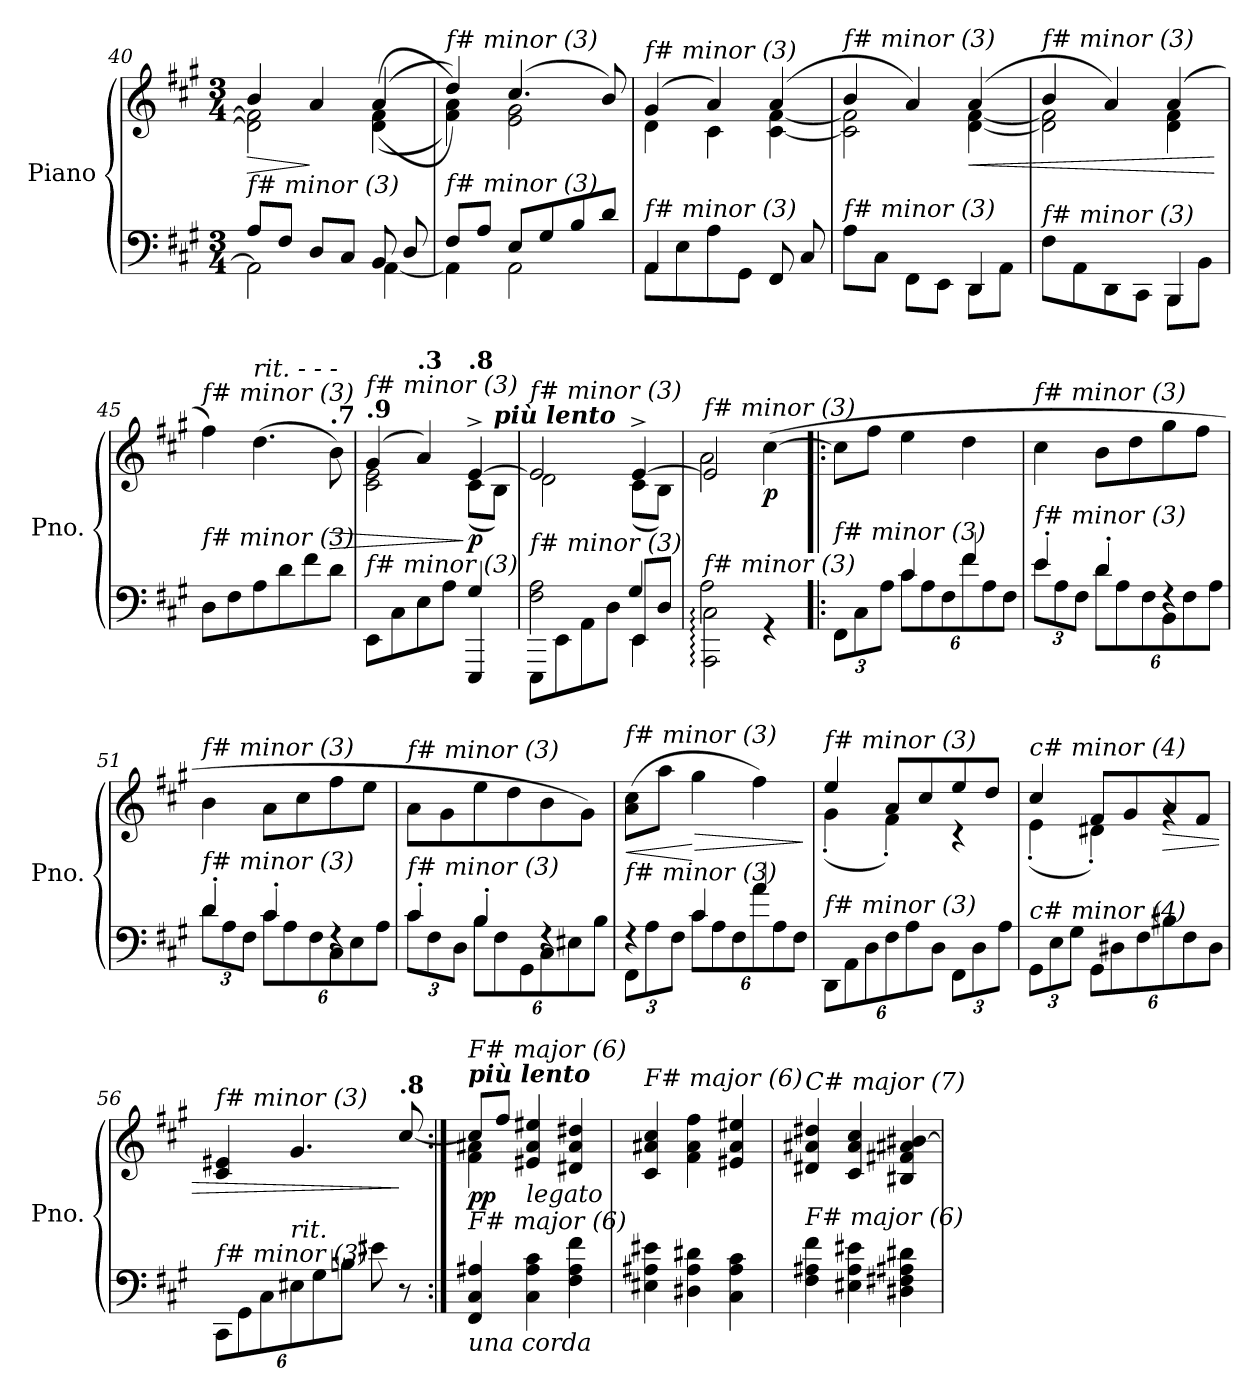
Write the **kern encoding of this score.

**kern	**kern	**dynam
*part1	*part1	*part1
*staff2	*staff1	*staff1/2
*I"Piano	*	*
*I'Pno.	*	*
*clefF4	*clefG2	*
*k[f#c#g#]	*k[f#c#g#]	*
*M3/4	*M3/4	*
=40	=40	=40
*^	*	*
!	!	!LO:TX:i:t=f# minor (3)	!
!LO:TX:i:t=f# minor (3)	!	!	!
!	!	!	!LO:HP:b
*	*	*^	*
8A/L	2AA\]	4b/	2d\] 2f#\]	>
8F#/J	.	.	.	.
8D/L	.	4a/	.	]
8C#/J	.	.	.	.
8BB/	[4AA\	(>(>4a/	(<(<4d\ 4f#\	.
8D/	.	.	.	.
=41	=41	=41	=41	=41
!	!	!LO:TX:i:t=f# minor (3)	!	!
!LO:TX:i:t=f# minor (3)	!	!	!	!
8F#/L	4AA\]	4dd/))	4f#\ 4a\))	.
8A/J	.	.	.	.
8E/L	2AA\	(>4.cc#/	2e\ 2g#\	.
8G#/	.	.	.	.
8B/	.	.	.	.
8d/J	.	8b/)	.	.
=42	=42	=42	=42	=42
!	!	!LO:TX:i:t=f# minor (3)	!	!
!LO:TX:i:t=f# minor (3)	!	!	!	!
4AA/	8AA\L	(>4g#/	4d\	.
.	8E\	.	.	.
4ryy	8A\	4a/)	4c#\	.
.	8GG#\J	.	.	.
8FF#/	4FF#/	(>4a/	[4c#\ [4f#\	.
8C#/	.	.	.	.
=43	=43	=43	=43	=43
!	!	!LO:TX:i:t=f# minor (3)	!	!
!LO:TX:i:t=f# minor (3)	!	!	!	!
8A\L	2ryy	4b/	2c#\] 2f#\]	.
8C#\J	.	.	.	.
8FF#\L	.	4a/)	.	.
8EE\J	.	.	.	.
!	!	!	!	!LO:HP:b
8DD\L	4DD/	(>4a/	[4d\ [4f#\	<
8AA\J	.	.	.	.
!!LO:PB:g=z	!!
=44	=44	=44	=44	=44
!	!	!LO:TX:i:t=f# minor (3)	!	!
!LO:TX:i:t=f# minor (3)	!	!	!	!
8F#\L	2ryy	4b/	2d\] 2f#\]	.
8AA\	.	.	.	.
8DD\	.	4a/)	.	.
8CC#\J	.	.	.	.
8BBB\L	4BBB/	(>4a/	4d\ 4f#\	.
8BB\J	.	.	.	.
*v	*v	*	*	*
*	*v	*v	*
.	.	[
=45	=45	=45
!	!LO:TX:i:t=f# minor (3)	!
!LO:TX:i:t=f# minor (3)	!	!
8D\L	4ff#\)	.
8F#\	.	.
*	*MM75	*
!	!LO:TX:a:i:t=rit.         -          -          -	!
8A\	(>4.dd\	.
8d\	.	.
8f#\	.	.
*	*MM66	*
!	!LO:TX:a:B:t=.7	!
!	!	!LO:HP:b
8d\J	8b\)	>
=46	=46	=46
*	*MM63	*
*^	*^	*
!	!	!LO:TX:a:B:t=.9	!	!
!	!	!LO:TX:i:t=f# minor (3)	!	!
!LO:TX:i:t=f# minor (3)	!	!	!	!
8EE\L	2ryy	(>4g#/	2c#\ 2e\	.
8C#\	.	.	.	.
*	*	*MM58	*	*
!	!	!LO:TX:a:B:t=.3	!	!
8E\	.	4a/)	.	.
8A\J	.	.	.	.
*	*	*MM52	*	*
!	!	!LO:TX:a:B:t=.8	!	!
!	!	!	!	!LO:DY:n=1:b
4EEE/	4G#/	[4e^/	(<8c#\L	] p
!	!	!	!LO:TX:a:Bi:t=più lento	!
.	.	.	8B\J)	.
=47	=47	=47	=47	=47
*	*^	*	*	*
!	!	!	!LO:TX:i:t=f# minor (3)	!	!
!LO:TX:i:t=f# minor (3)	!	!	!	!	!
8EEE\L	2F#\ 2A\	2ryy	2e/]	2d\	.
8EE\	.	.	.	.	.
8AA\	.	.	.	.	.
8D\J	.	.	.	.	.
8EE/L	4EE\	4G#/	[4e^/	(<8c#\L	.
8D/J	.	.	.	8B\J)	.
=48	=48	=48	=48	=48	=48
*	*	*	*	*^	*
!	!	!	!LO:TX:i:t=f# minor (3)	!	!	!
!LO:TX:i:t=f# minor (3)	!	!	!	!	!	!
2ryy	2AAA\: 2C#\:	2A\	2e/]	2a\	2ryy	.
!	!	!	!	!	!	!LO:DY:b
4ryy	4rGG	4ryy	(>[4cc#\	4ryy	4ryy	p
*	*v	*v	*	*	*	*
*	*	*v	*v	*v	*
!!LO:PB:g=z
=49!|:	=49!|:	=49!|:	=49!|:
*	*Xbrackettup	*	*
*	*^	*^	*
*	*	*	*	*^	*
!	!	!	!LO:TX:a:B:t=in tempo	!	!	!
!	!	!	!LO:TX:i:t=f# minor (3)	!	!	!
!LO:TX:i:t=f# minor (3)	!	!	!	!	!	!
*	*v	*v	*	*	*	*
*	*	*v	*v	*v	*
4ryy	12FF#\L	8cc#\L]	.
.	12C#\	.	.
.	.	8ff#\J	.
.	12A\J	.	.
4c#/	12c#\L	4ee\	.
.	12A\	.	.
.	12F#\	.	.
4f#/	12f#\	4dd\	.
.	12A\	.	.
.	12F#\J	.	.
=50	=50	=50	=50
!	!	!LO:TX:i:t=f# minor (3)	!
!LO:TX:i:t=f# minor (3)	!	!	!
4e'/	12e\L	4cc#\	.
.	12A\	.	.
.	12F#\J	.	.
4d'/	12d\L	8b\L	.
.	12A\	.	.
.	.	8dd\	.
.	12F#\	.	.
4rF	12BB\	8gg#\	.
.	12F#\	.	.
.	.	8ff#\J	.
.	12A\J	.	.
=51	=51	=51	=51
!	!	!LO:TX:i:t=f# minor (3)	!
!LO:TX:i:t=f# minor (3)	!	!	!
4d'/	12d\L	4b\	.
.	12A\	.	.
.	12F#\J	.	.
4c#'/	12c#\L	8a\L	.
.	12A\	.	.
.	.	8cc#\	.
.	12F#\	.	.
4rF	12C#\	8ff#\	.
.	12E\	.	.
.	.	8ee\J	.
.	12A\J	.	.
=52	=52	=52	=52
!	!	!LO:TX:i:t=f# minor (3)	!
!LO:TX:i:t=f# minor (3)	!	!	!
4c#'/	12c#\L	8a\L	.
.	12F#\	.	.
.	.	8g#\	.
.	12D\J	.	.
4B'/	12B\L	8ee\	.
.	12F#\	.	.
.	.	8dd\	.
.	12GG#\	.	.
4rF	12C#\	8b\	.
.	12E#X\	.	.
.	.	8g#\J)	.
.	12B\J	.	.
!!LO:LB:g=z
=53	=53	=53	=53
!	!	!LO:TX:i:t=f# minor (3)	!
!LO:TX:i:t=f# minor (3)	!	!	!
!	!	!	!LO:HP:b
4rF	12FF#\L	(>8a\ 8cc#\L	<
.	12A\	.	.
.	.	8aa\J	.
.	12F#\J	.	.
!	!	!	!LO:HP:n=1:b
4c#/	12c#\L	4gg#\	[ >
.	12A\	.	.
.	12F#\	.	.
4a/	12a\	4ff#\)	.
.	12A\	.	.
.	12F#\J	.	.
*v	*v	*	*
.	.	]
=54	=54	=54
*	*^	*
!	!LO:TX:i:t=f# minor (3)	!	!
!LO:TX:i:t=f# minor (3)	!	!	!
12DD\L	(>4ee/	(<4g#'\	.
12AA\	.	.	.
12D\	.	.	.
12F#\	8a/L	4f#'\)	.
12A\	.	.	.
.	8cc#/	.	.
12D\J	.	.	.
12FF#\L	8ee/	4r	.
12D\	.	.	.
.	8dd/J	.	.
12A\J	.	.	.
=55	=55	=55	=55
!	!LO:TX:i:t=c# minor (4)	!	!
!LO:TX:i:t=c# minor (4)	!	!	!
12GG#\L	4cc#/	(<4e'\	.
12E\	.	.	.
12G#\J	.	.	.
12GG#\L	8f#/L	4d#X'\)	.
12D#X\	.	.	.
.	8g#/	.	.
12F#\	.	.	.
!	!	!	!LO:HP:b
12B#X\	8a/	4rg	>
12F#\	.	.	.
.	8f#/J	.	.
12D#\J)	.	.	.
*	*v	*v	*
=56	=56	=56
!	!LO:TX:i:t=f# minor (3)	!
!LO:TX:i:t=f# minor (3)	!	!
12CC#\L	4c#/ 4e#X/	.
12GG#\	.	.
12C#\	.	.
*	*MM75	*
!LO:TX:a:i:t=rit.	!	!
12E#X\	4.g#/	.
12G#\	.	.
12Bn\J	.	.
8e#X\	.	.
*	*MM63	*
!	!LO:TX:a:B:t=.8	!
8r	([8cc#/	]
!!LO:LB:g=z
=57:|!	=57:|!	=57:|!
*^	*^	*
!	!	!LO:TX:a:Bi:t=più lento	!	!
!	!	!LO:TX:i:t=F# major (6)	!	!
!LO:TX:b:i:t=una corda	!	!	!	!
!LO:TX:i:t=F# major (6)	!	!	!	!
!	!	!	!	!LO:DY:b
4ryy	4FF#/ 4C#/ 4A#X/	8cc#/L]	4f#\ 4a#X\	pp
.	.	8ff#/J	.	.
!	!	!LO:TX:b:i:t=legato	!	!
2ryy	4C#\ 4A#\ 4c#\	4e#X/ 4a#/ 4ee#X/	2ryy	.
.	4F#\ 4A#\ 4f#\	4d#X/ 4a#/ 4dd#X/	.	.
*	*	*v	*v	*
=58	=58	=58	=58
!	!	!LO:TX:i:t=F# major (6)	!
!LO:TX:i:t=F# major (6)	!	!	!
*v	*v	*	*
4E#X\ 4A#X\ 4e#X\	4c#/ 4a#X/ 4cc#/	.
4D#X\ 4A#\ 4d#X\	4f#\ 4a#\ 4ff#\	.
4C#\ 4A#\ 4c#\	4e#X/ 4a#/ 4ee#X/	.
=59	=59	=59
!	!LO:TX:i:t=C# major (7)	!
!LO:TX:i:t=F# major (6)	!	!
4F#\ 4A#X\ 4f#\	4d#X/ 4a#X/ 4dd#X/	.
4E#X\ 4A#\ 4e#X\	4c#/ 4a#/ 4cc#/	.
4D#Xi\ 4F#Xi\ 4A#Xi\ 4d#Xi\	4B#Xi/ 4f#Xi/ 4a#Xi/ [4b#Xi/	.
=	=	=
*-	*-	*-
